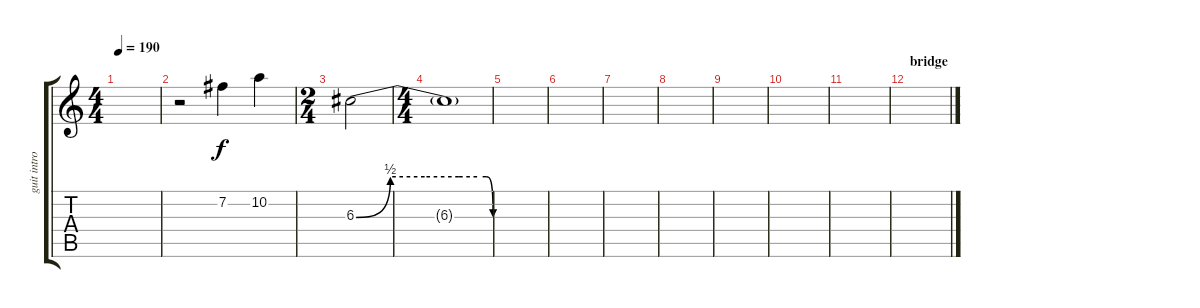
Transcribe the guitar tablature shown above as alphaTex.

\track ("guit intro 2" "guit intro") {instrument distortionguitar}
\staff {score tabs}
\tuning (E4 B3 G3 D3 A2 E2) {hide}
\ts (4 4)
\tempo 190
\clef g2
\ks c
|
r.2 7.2.4{volume 13} 10.2.4 |
\ts (2 4)
6.3{be (custom 0 0 15 2 30 2 45 2 53 2 57 2 60 0)}.2 |
\ts (4 4)
6.3{t}.1{volume 8} |
|
|
|
|
|
|
|
\section ("" "bridge")
